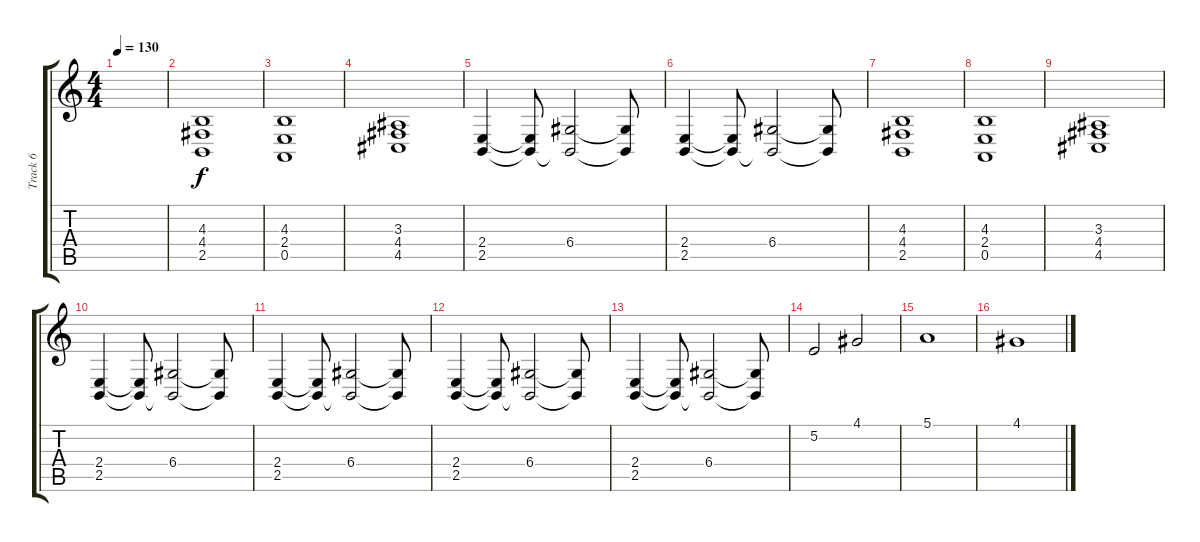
\track ("Track 6" "Track 6") {instrument stringensemble1}
\staff {score tabs}
\tuning (E4 B3 G3 D3 A2 E2) {hide}
\ts (4 4)
\tempo 130
\clef g2
\ks c
|
(4.3 4.4 2.5).1 |
(4.3 2.4 0.5).1 |
(3.3 4.4 4.5).1 |
(2.4 2.5).4 (2.4{t} 2.5{t}).8 (6.4 2.5{t}).2 (6.4{t} 2.5{t}).8 |
(2.4 2.5).4 (2.4{t} 2.5{t}).8 (6.4 2.5{t}).2 (6.4{t} 2.5{t}).8 |
(4.3 4.4 2.5).1 |
(4.3 2.4 0.5).1 |
(3.3 4.4 4.5).1 |
(2.4 2.5).4 (2.4{t} 2.5{t}).8 (6.4 2.5{t}).2 (6.4{t} 2.5{t}).8 |
(2.4 2.5).4 (2.4{t} 2.5{t}).8 (6.4 2.5{t}).2 (6.4{t} 2.5{t}).8 |
(2.4 2.5).4 (2.4{t} 2.5{t}).8 (6.4 2.5{t}).2 (6.4{t} 2.5{t}).8 |
(2.4 2.5).4 (2.4{t} 2.5{t}).8 (6.4 2.5{t}).2 (6.4{t} 2.5{t}).8 |
5.2.2 4.1.2 |
5.1.1 |
4.1.1
